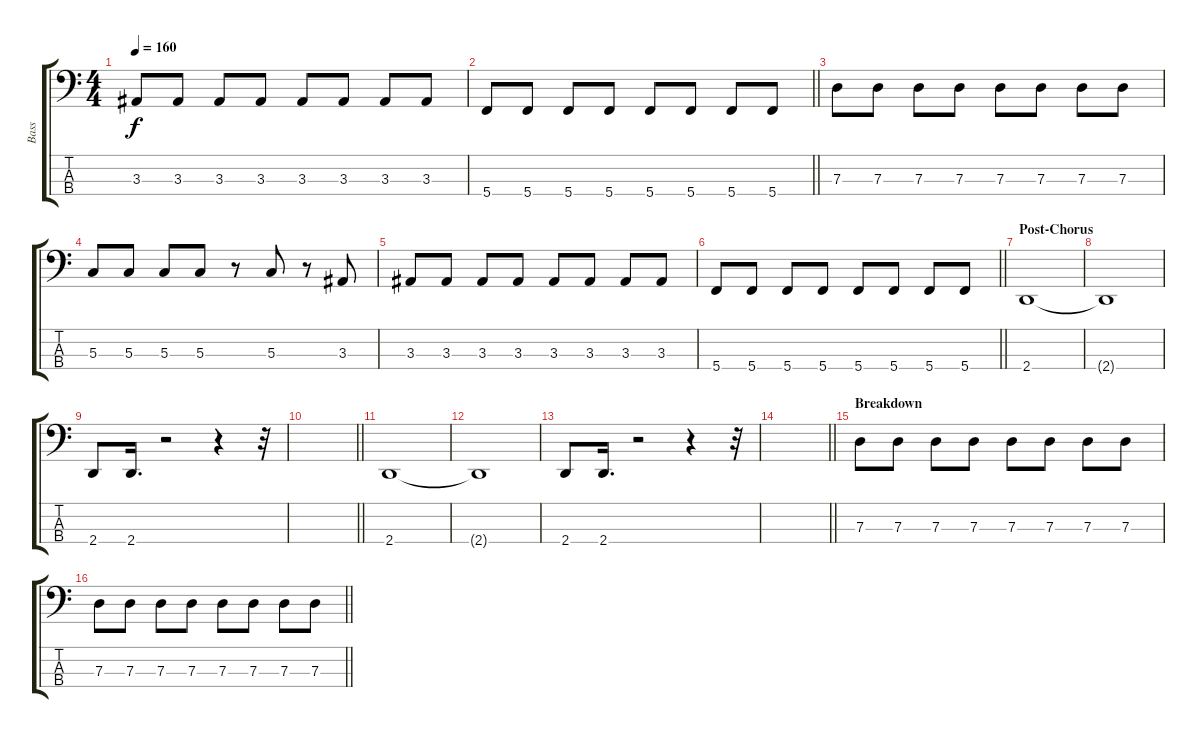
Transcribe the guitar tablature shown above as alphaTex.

\track ("Bass" "Bass") {instrument electricbassfinger}
\staff {score tabs}
\tuning (F2 C2 G1 C1) {hide}
\ts (4 4)
\tempo 160
\clef f4
\ks c
3.3.8{dy f} 3.3.8 3.3.8 3.3.8 3.3.8 3.3.8 3.3.8 3.3.8 |
\barLineRight lightlight
5.4.8 5.4.8 5.4.8 5.4.8 5.4.8 5.4.8 5.4.8 5.4.8 |
7.3.8 7.3.8 7.3.8 7.3.8 7.3.8 7.3.8 7.3.8 7.3.8 |
5.3.8 5.3.8 5.3.8 5.3.8 r.8 5.3.8 r.8 3.3.8 |
3.3.8 3.3.8 3.3.8 3.3.8 3.3.8 3.3.8 3.3.8 3.3.8 |
\barLineRight lightlight
5.4.8 5.4.8 5.4.8 5.4.8 5.4.8 5.4.8 5.4.8 5.4.8 |
\section ("" "Post-Chorus")
2.4.1 |
2.4{t}.1 |
2.4.8 2.4.16{d} r.2 r.4 r.32 |
\barLineRight lightlight
|
2.4.1 |
2.4{t}.1 |
2.4.8 2.4.16{d} r.2 r.4 r.32 |
\barLineRight lightlight
|
\section ("" "Breakdown")
7.3.8 7.3.8 7.3.8 7.3.8 7.3.8 7.3.8 7.3.8 7.3.8 |
\barLineRight lightlight
7.3.8 7.3.8 7.3.8 7.3.8 7.3.8 7.3.8 7.3.8 7.3.8
